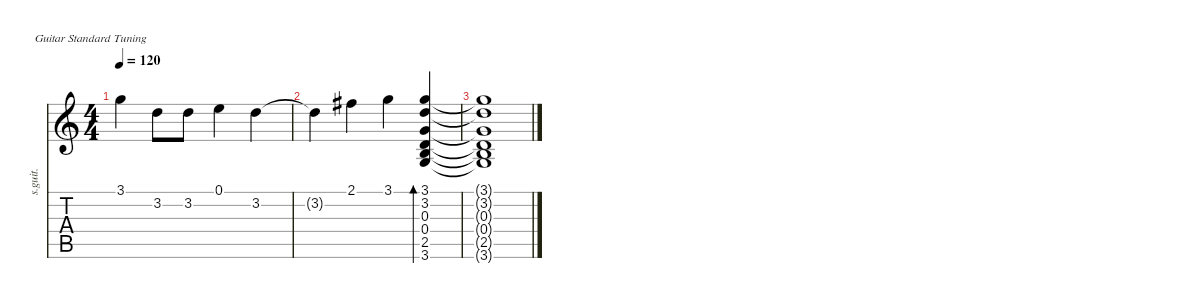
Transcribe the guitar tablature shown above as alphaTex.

\defaultSystemsLayout 4
\hideDynamics
\bracketExtendMode nobrackets
\track ("Steel Guitar" "s.guit.") {instrument acousticguitarsteel}
\staff {score tabs}
\tuning (E4 B3 G3 D3 A2 E2)
\ts (4 4)
\tempo 120
\clef g2
\scale
0.350727
\ks c
3.1.4{dy mf beam Down} 3.2.8{beam Down} 3.2.8{beam Down} 0.1.4{beam Down} 3.2.4{beam Down} |
\scale
0.288942 3.2{t}.4{beam Down} 2.1{acc #}.4{beam Down} 3.1.4{beam Down} (3.1 3.2 0.3 0.4 2.5 3.6).4{bd 30 beam Up} |
\scale
0.360331 (3.1{t} 3.2{t} 0.3{t} 0.4{t} 2.5{t} 3.6{t}).1{beam Up}
